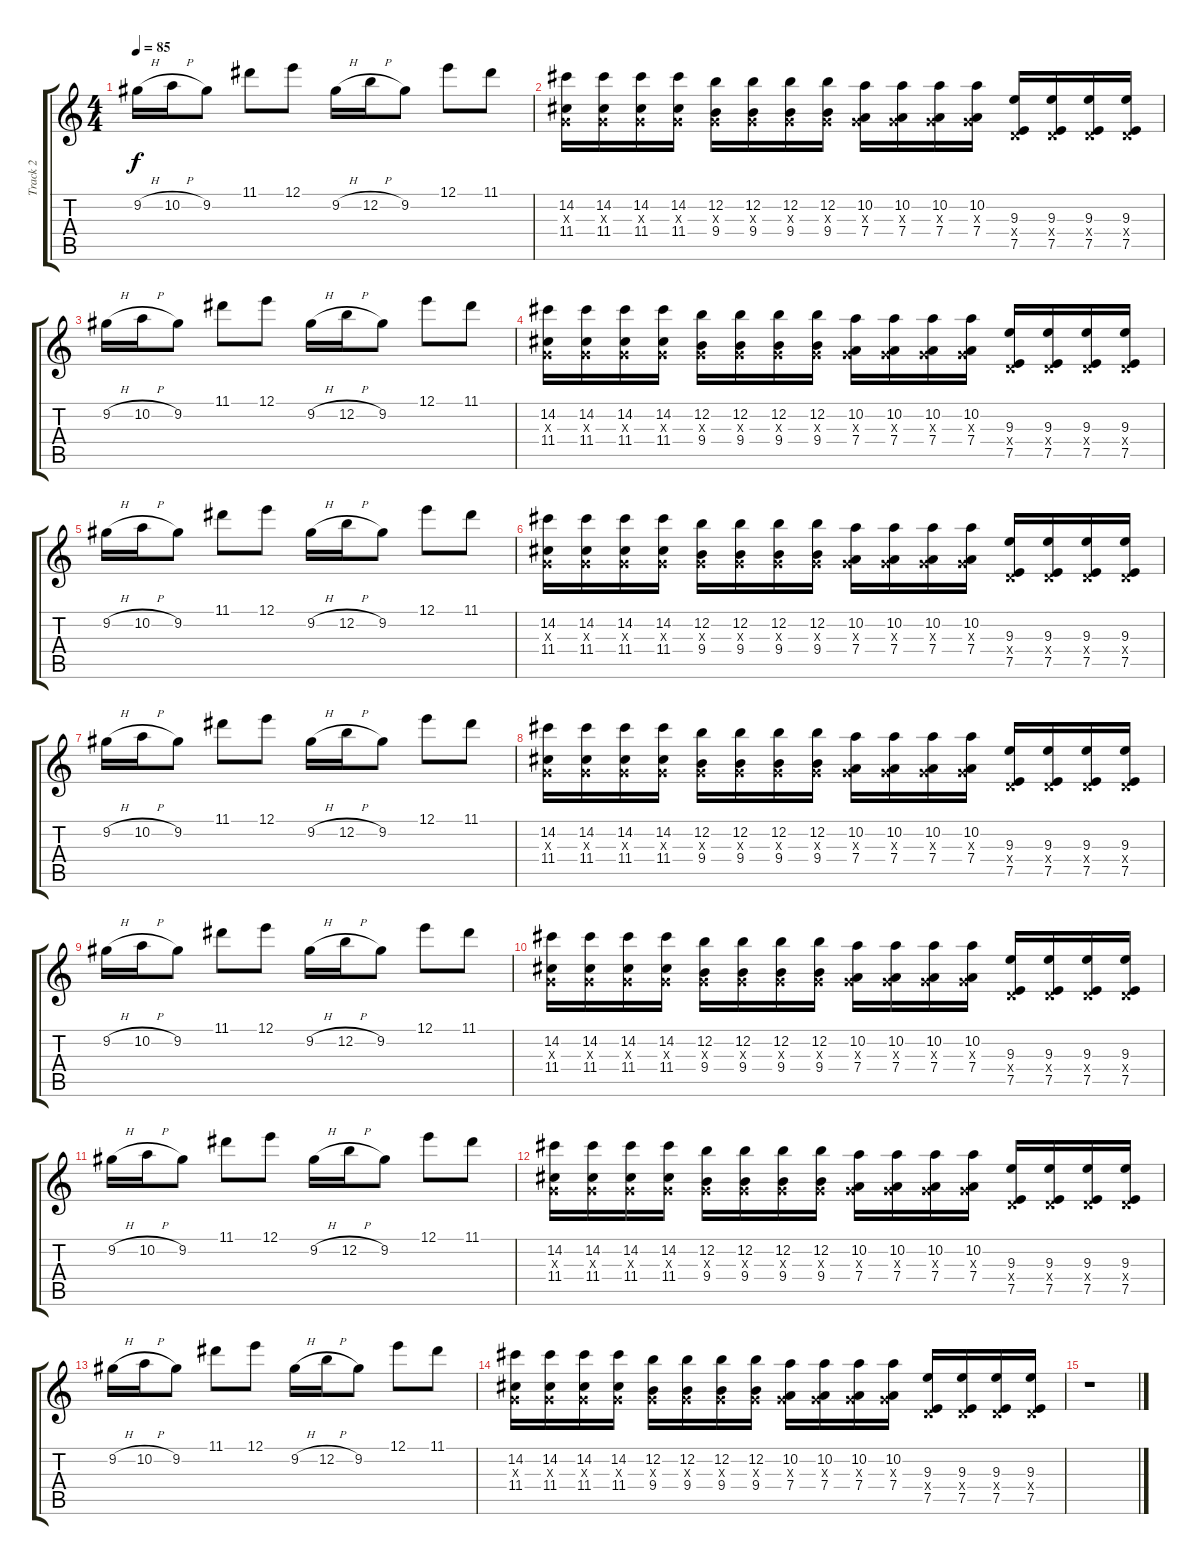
\track ("Track 2" "Track 2") {instrument distortionguitar}
\staff {score tabs}
\tuning (E4 B3 G3 D3 A2 E2) {hide}
\ts (4 4)
\tempo 85
\clef g2
\ks c
9.2{h}.16{dy f} 10.2{h}.16 9.2.8 11.1.8 12.1.8 9.2{h}.16 12.2{h}.16 9.2.8 12.1.8 11.1.8 |
(14.2 0.3{x} 11.4).16 (14.2 0.3{x} 11.4).16 (14.2 0.3{x} 11.4).16 (14.2 0.3{x} 11.4).16 (12.2 0.3{x} 9.4).16 (12.2 0.3{x} 9.4).16 (12.2 0.3{x} 9.4).16 (12.2 0.3{x} 9.4).16 (10.2 0.3{x} 7.4).16 (10.2 0.3{x} 7.4).16 (10.2 0.3{x} 7.4).16 (10.2 0.3{x} 7.4).16 (9.3 0.4{x} 7.5).16 (9.3 0.4{x} 7.5).16 (9.3 0.4{x} 7.5).16 (9.3 0.4{x} 7.5).16 |
9.2{h}.16 10.2{h}.16 9.2.8 11.1.8 12.1.8 9.2{h}.16 12.2{h}.16 9.2.8 12.1.8 11.1.8 |
(14.2 0.3{x} 11.4).16 (14.2 0.3{x} 11.4).16 (14.2 0.3{x} 11.4).16 (14.2 0.3{x} 11.4).16 (12.2 0.3{x} 9.4).16 (12.2 0.3{x} 9.4).16 (12.2 0.3{x} 9.4).16 (12.2 0.3{x} 9.4).16 (10.2 0.3{x} 7.4).16 (10.2 0.3{x} 7.4).16 (10.2 0.3{x} 7.4).16 (10.2 0.3{x} 7.4).16 (9.3 0.4{x} 7.5).16 (9.3 0.4{x} 7.5).16 (9.3 0.4{x} 7.5).16 (9.3 0.4{x} 7.5).16 |
9.2{h}.16 10.2{h}.16 9.2.8 11.1.8 12.1.8 9.2{h}.16 12.2{h}.16 9.2.8 12.1.8 11.1.8 |
(14.2 0.3{x} 11.4).16 (14.2 0.3{x} 11.4).16 (14.2 0.3{x} 11.4).16 (14.2 0.3{x} 11.4).16 (12.2 0.3{x} 9.4).16 (12.2 0.3{x} 9.4).16 (12.2 0.3{x} 9.4).16 (12.2 0.3{x} 9.4).16 (10.2 0.3{x} 7.4).16 (10.2 0.3{x} 7.4).16 (10.2 0.3{x} 7.4).16 (10.2 0.3{x} 7.4).16 (9.3 0.4{x} 7.5).16 (9.3 0.4{x} 7.5).16 (9.3 0.4{x} 7.5).16 (9.3 0.4{x} 7.5).16 |
9.2{h}.16 10.2{h}.16 9.2.8 11.1.8 12.1.8 9.2{h}.16 12.2{h}.16 9.2.8 12.1.8 11.1.8 |
(14.2 0.3{x} 11.4).16 (14.2 0.3{x} 11.4).16 (14.2 0.3{x} 11.4).16 (14.2 0.3{x} 11.4).16 (12.2 0.3{x} 9.4).16 (12.2 0.3{x} 9.4).16 (12.2 0.3{x} 9.4).16 (12.2 0.3{x} 9.4).16 (10.2 0.3{x} 7.4).16 (10.2 0.3{x} 7.4).16 (10.2 0.3{x} 7.4).16 (10.2 0.3{x} 7.4).16 (9.3 0.4{x} 7.5).16 (9.3 0.4{x} 7.5).16 (9.3 0.4{x} 7.5).16 (9.3 0.4{x} 7.5).16 |
9.2{h}.16 10.2{h}.16 9.2.8 11.1.8 12.1.8 9.2{h}.16 12.2{h}.16 9.2.8 12.1.8 11.1.8 |
(14.2 0.3{x} 11.4).16 (14.2 0.3{x} 11.4).16 (14.2 0.3{x} 11.4).16 (14.2 0.3{x} 11.4).16 (12.2 0.3{x} 9.4).16 (12.2 0.3{x} 9.4).16 (12.2 0.3{x} 9.4).16 (12.2 0.3{x} 9.4).16 (10.2 0.3{x} 7.4).16 (10.2 0.3{x} 7.4).16 (10.2 0.3{x} 7.4).16 (10.2 0.3{x} 7.4).16 (9.3 0.4{x} 7.5).16 (9.3 0.4{x} 7.5).16 (9.3 0.4{x} 7.5).16 (9.3 0.4{x} 7.5).16 |
9.2{h}.16 10.2{h}.16 9.2.8 11.1.8 12.1.8 9.2{h}.16 12.2{h}.16 9.2.8 12.1.8 11.1.8 |
(14.2 0.3{x} 11.4).16 (14.2 0.3{x} 11.4).16 (14.2 0.3{x} 11.4).16 (14.2 0.3{x} 11.4).16 (12.2 0.3{x} 9.4).16 (12.2 0.3{x} 9.4).16 (12.2 0.3{x} 9.4).16 (12.2 0.3{x} 9.4).16 (10.2 0.3{x} 7.4).16 (10.2 0.3{x} 7.4).16 (10.2 0.3{x} 7.4).16 (10.2 0.3{x} 7.4).16 (9.3 0.4{x} 7.5).16 (9.3 0.4{x} 7.5).16 (9.3 0.4{x} 7.5).16 (9.3 0.4{x} 7.5).16 |
9.2{h}.16 10.2{h}.16 9.2.8 11.1.8 12.1.8 9.2{h}.16 12.2{h}.16 9.2.8 12.1.8 11.1.8 |
(14.2 0.3{x} 11.4).16 (14.2 0.3{x} 11.4).16 (14.2 0.3{x} 11.4).16 (14.2 0.3{x} 11.4).16 (12.2 0.3{x} 9.4).16 (12.2 0.3{x} 9.4).16 (12.2 0.3{x} 9.4).16 (12.2 0.3{x} 9.4).16 (10.2 0.3{x} 7.4).16 (10.2 0.3{x} 7.4).16 (10.2 0.3{x} 7.4).16 (10.2 0.3{x} 7.4).16 (9.3 0.4{x} 7.5).16 (9.3 0.4{x} 7.5).16 (9.3 0.4{x} 7.5).16 (9.3 0.4{x} 7.5).16 |
r.1
